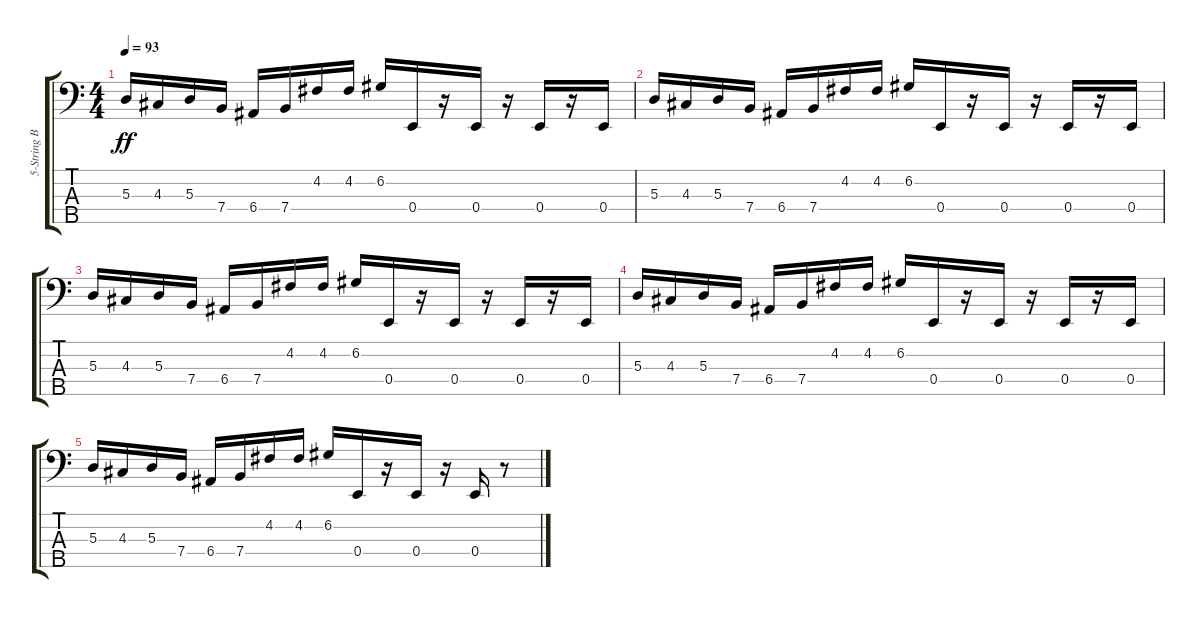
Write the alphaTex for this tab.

\track ("5-String Bass" "5-String B") {instrument electricbassfinger}
\staff {score tabs}
\tuning (G2 D2 A1 E1 B0) {hide}
\ts (4 4)
\tempo 93
\clef f4
\ks c
5.3.16{dy ff} 4.3.16 5.3.16 7.4.16 6.4.16 7.4.16 4.2.16 4.2.16 6.2.16 0.4.16 r.16 0.4.16 r.16 0.4.16 r.16 0.4.16 |
5.3.16 4.3.16 5.3.16 7.4.16 6.4.16 7.4.16 4.2.16 4.2.16 6.2.16 0.4.16 r.16 0.4.16 r.16 0.4.16 r.16 0.4.16 |
5.3.16 4.3.16 5.3.16 7.4.16 6.4.16 7.4.16 4.2.16 4.2.16 6.2.16 0.4.16 r.16 0.4.16 r.16 0.4.16 r.16 0.4.16 |
5.3.16 4.3.16 5.3.16 7.4.16 6.4.16 7.4.16 4.2.16 4.2.16 6.2.16 0.4.16 r.16 0.4.16 r.16 0.4.16 r.16 0.4.16 |
5.3.16 4.3.16 5.3.16 7.4.16 6.4.16 7.4.16 4.2.16 4.2.16 6.2.16 0.4.16 r.16 0.4.16 r.16 0.4.16 r.8
